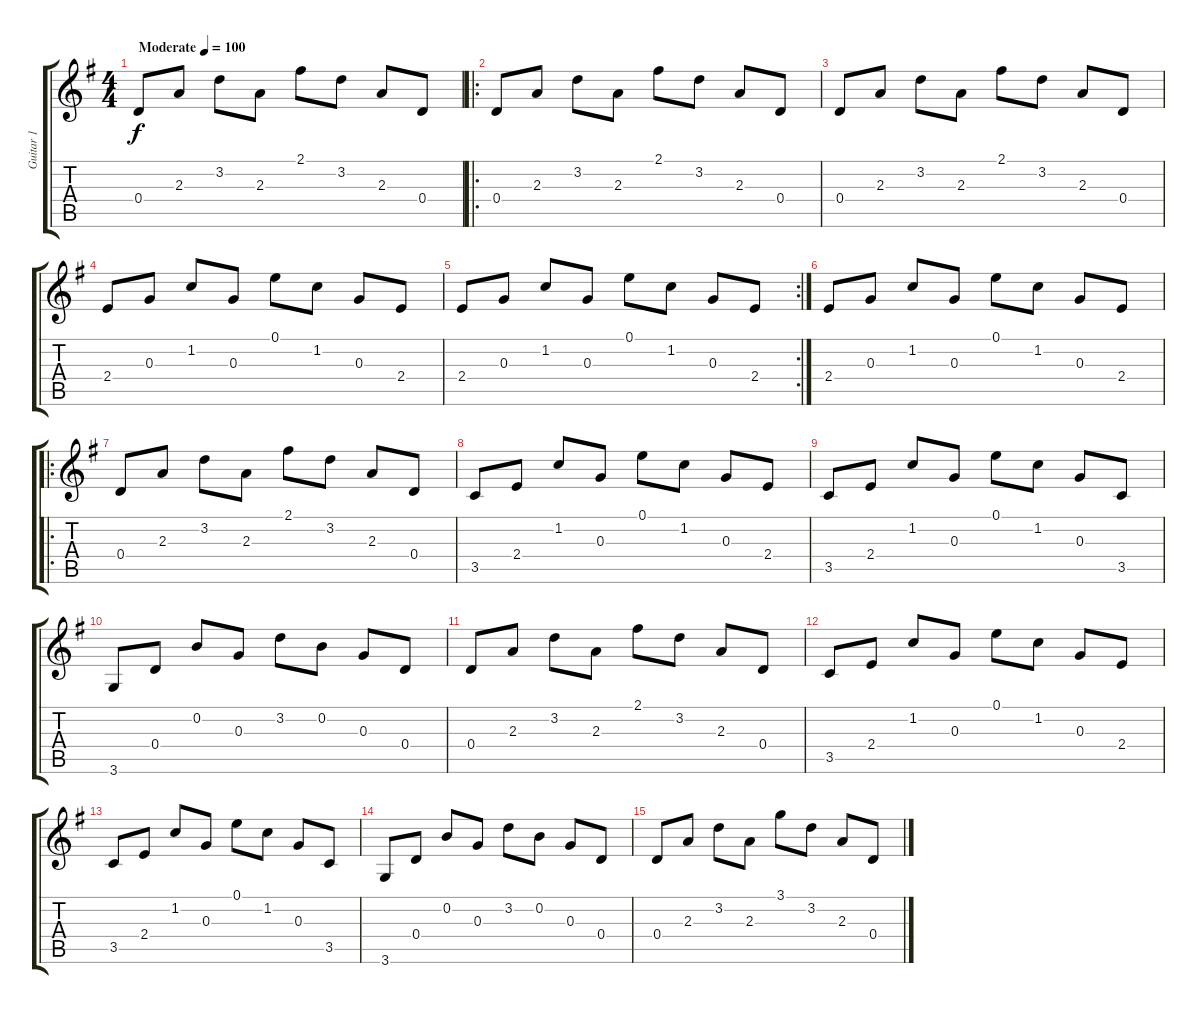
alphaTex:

\track ("Guitar 1" "Guitar 1") {instrument acousticguitarsteel}
\staff {score tabs}
\tuning (E4 B3 G3 D3 A2 E2) {hide}
\ts (4 4)
\tempo (100 "Moderate")
\clef g2
\ks g
0.4.8{dy f instrument acousticguitarsteel} 2.3.8 3.2.8 2.3.8 2.1.8 3.2.8 2.3.8 0.4.8 |
\ro
0.4.8 2.3.8 3.2.8 2.3.8 2.1.8 3.2.8 2.3.8 0.4.8 |
0.4.8 2.3.8 3.2.8 2.3.8 2.1.8 3.2.8 2.3.8 0.4.8 |
2.4.8 0.3.8 1.2.8 0.3.8 0.1.8 1.2.8 0.3.8 2.4.8 |
\rc 2
2.4.8 0.3.8 1.2.8 0.3.8 0.1.8 1.2.8 0.3.8 2.4.8 |
2.4.8 0.3.8 1.2.8 0.3.8 0.1.8 1.2.8 0.3.8 2.4.8 |
\ro
0.4.8 2.3.8 3.2.8 2.3.8 2.1.8 3.2.8 2.3.8 0.4.8 |
3.5.8 2.4.8 1.2.8 0.3.8 0.1.8 1.2.8 0.3.8 2.4.8 |
3.5.8 2.4.8 1.2.8 0.3.8 0.1.8 1.2.8 0.3.8 3.5.8 |
3.6.8 0.4.8 0.2.8 0.3.8 3.2.8 0.2.8 0.3.8 0.4.8 |
0.4.8 2.3.8 3.2.8 2.3.8 2.1.8 3.2.8 2.3.8 0.4.8 |
3.5.8 2.4.8 1.2.8 0.3.8 0.1.8 1.2.8 0.3.8 2.4.8 |
3.5.8 2.4.8 1.2.8 0.3.8 0.1.8 1.2.8 0.3.8 3.5.8 |
3.6.8 0.4.8 0.2.8 0.3.8 3.2.8 0.2.8 0.3.8 0.4.8 |
0.4.8 2.3.8 3.2.8 2.3.8 3.1.8 3.2.8 2.3.8 0.4.8
